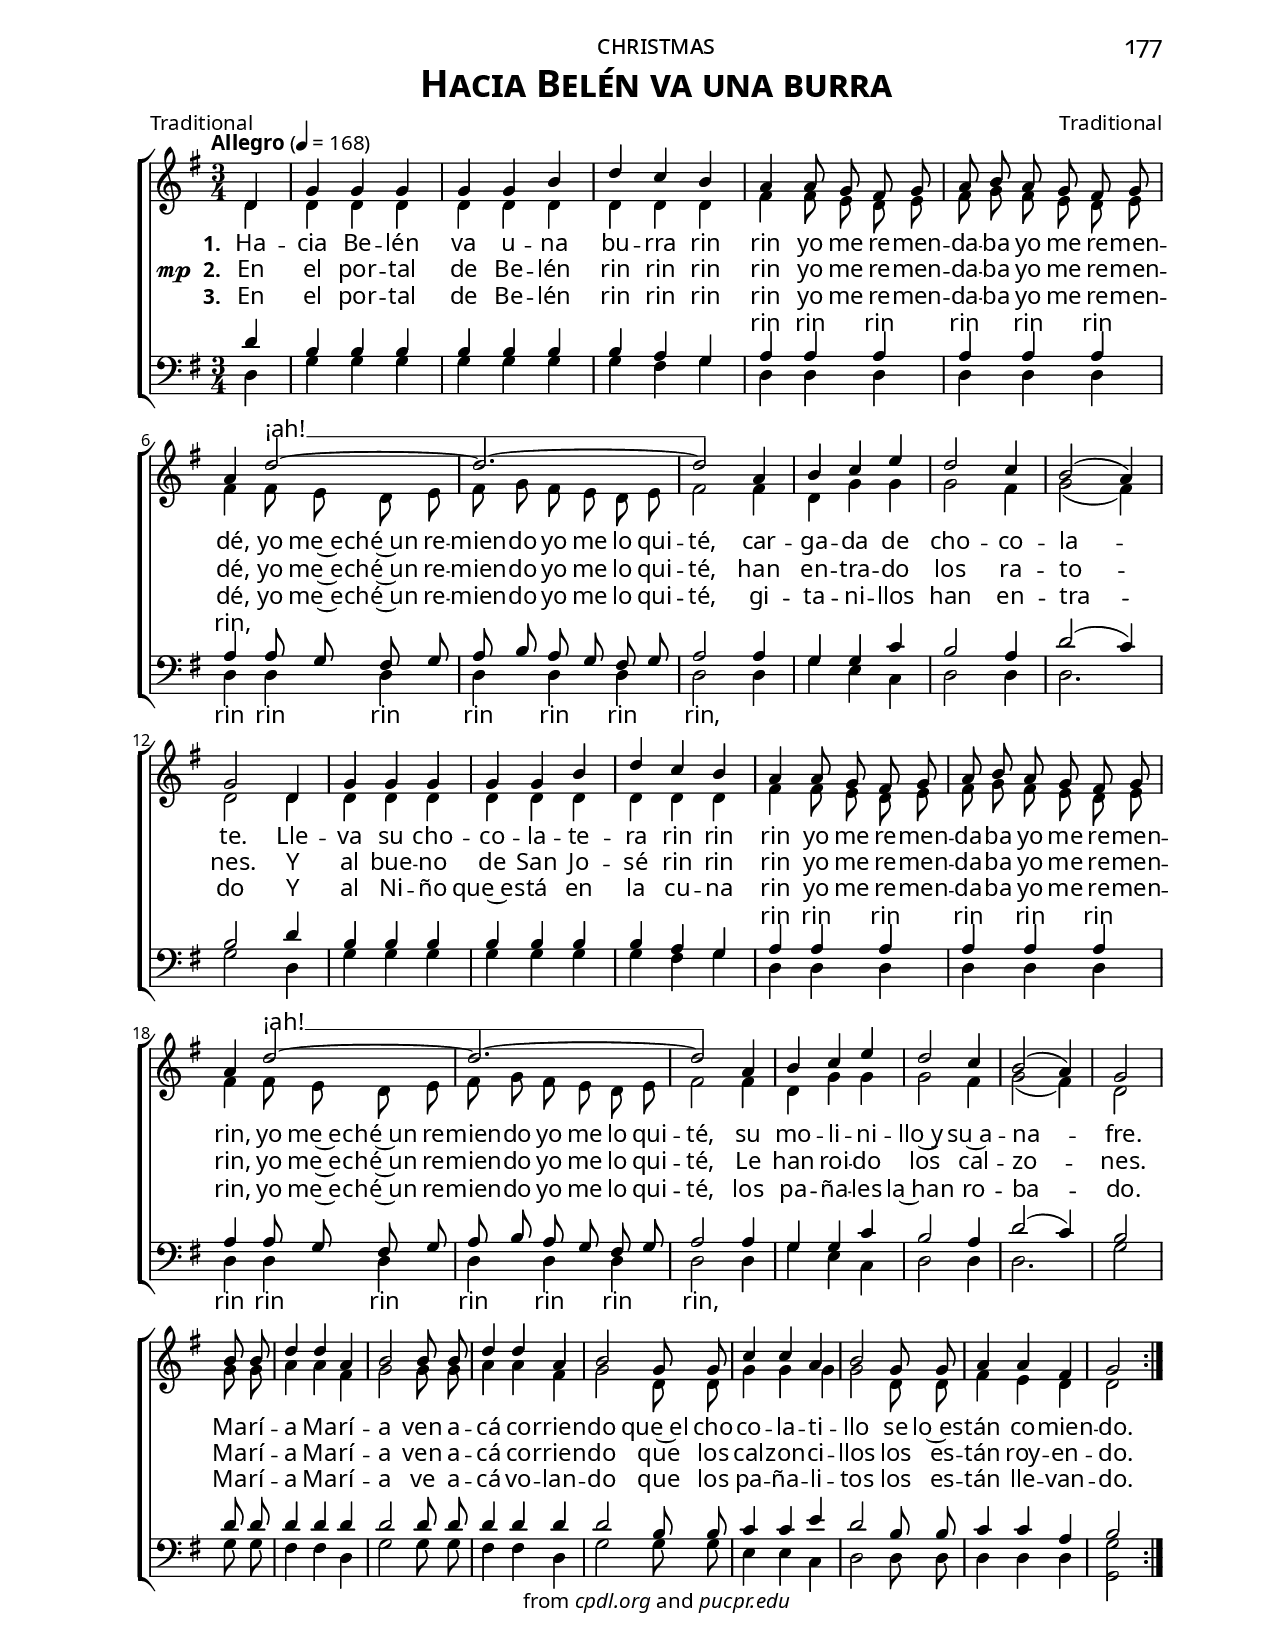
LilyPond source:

\version "2.14.2"
\include "util.ly"
\header {
  title = \markup{\override #'(font-name . "Garamond Premier Pro Semibold"){ \abs-fontsize #18 \smallCapsOldStyle"Hacia Belén va una burra"}}
  poet = \markup\oldStyleNum"Traditional"
  composer = \markup\oldStyleNum"Traditional"
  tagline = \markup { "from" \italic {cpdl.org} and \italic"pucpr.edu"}
}
\paper {
  %print-all-headers = ##t
  paper-height = 11\in
  paper-width = 8.5\in
  indent = 0\in
  %system-system-spacing = #'((basic-distance . 10) (padding . 0))
  system-system-spacing =
    #'((basic-distance . 0)
       (minimum-distance . 0)
       (padding . -10)
       (stretchability . 100))
  last-bottom-spacing =
    #'((basic-distance . 0)
       (minimum-distance . 0)
       (padding . -1)
       (stretchability . 0))
  markup-system-spacing =
    #'((basic-distance . 0)
       (minimum-distance . 0)
       (padding . -1)
       (stretchability . 0))
  ragged-last-bottom = ##f
  ragged-bottom = ##f
  two-sided = ##t
  inner-margin = 1\in
  outer-margin = 0.75\in
  top-margin = 0.26\in
  bottom-margin = 0.25\in
  first-page-number = #177
  print-first-page-number = ##t
  headerLine = \markup{\override #'(font-name . "Garamond Premier Pro") \smallCapsOldStyle"christmas"}
  oddHeaderMarkup = \markup\fill-line{
     \override #'(font-name . "Garamond Premier Pro")\abs-fontsize #12.5
     \combine 
        \fill-line{"" \on-the-fly #print-page-number-check-first
        \oldStylePageNum""
        }
        \fill-line{\headerLine}
  }
  evenHeaderMarkup = \markup {
     \override #'(font-name . "Garamond Premier Pro")\abs-fontsize #12.5
     \combine
        \on-the-fly #print-page-number-check-first
        \oldStylePageNum""
        \fill-line{\headerLine}
  }
}
#(set-global-staff-size 18) \paper{ #(define fonts (make-pango-font-tree "Garamond Premier Pro" "Garamond Premier Pro" "Garamond Premier Pro" (/ 18 20))) }
global = {
  \key g \major
  \time 3/4
  \autoBeamOff
  \override DynamicLineSpanner #'staff-padding = #0.0
  \override DynamicLineSpanner #'Y-extent = #'(-1 . 1)
}

sopMusic = \relative c' {
  \tempo "Allegro" 4 = 168
  \partial 4 d4 |
  g g g |
  g g b |
  d c b |
  a a8 g fis g |
  
  a b a g fis g |
  a4 d2~ |
  d2.~ |
  d2 a4 |
  
  %page2
  b c e |
  d2 c4 |
  b2( a4) |
  g2 d4 |
  g g g |
  
  g g b |
  d c b |
  a a8 g fis g |
  a b a g fis g |
  
  a4 d2~ |
  d2.~ |
  d2 a4 |
  b c e |
  
  %page3
  d2 c4 |
  b2( a4) |
  g2 \bar"|" \break
  
  \repeat volta 2 {
    b8 b |
    d4 d a |
    b2 b8 b |
    
    d4 d a |
    b2 g8 g |
    c4 c a |
    b2 g8 g |
    a4 a fis |
    
    g2
  }
}
sopWords = \lyricmode {
  \repeat unfold 22 {\skip1}
  ¡ah! __ ""
  \repeat unfold 29 {\skip1}
  ¡ah! __
}

altoMusic = \relative c' {
  d4 |
  d d d |
  d d d |
  d d d |
  fis fis8 e d e |
  
  fis g fis e d e |
  fis4 fis8 e d e |
  fis g fis e d e |
  fis2 fis4 |
  
  %page2
  d4 g g |
  g2 fis4 |
  g2( fis4) |
  d2 d4 |
  d4 d d |
  
  d d d |
  d d d |
  fis4 fis8 e d e |
  fis g fis e d e |
  
  fis4 fis8 e d e |
  fis g fis e d e |
  fis2 fis4 |
  d4 g g |
  
  %page3
  g2 fis4 |
  g2( fis4) |
  d2 g8 g |
  a4 a fis |
  g2 g8 g |
  
  a4 a fis |
  g2 d8 d |
  g4 g g |
  g2 d8 d |
  fis4 e d |
  
  d2
}
altoWords = \lyricmode {
  \dropLyricsV
  \set stanza = #"1. "
  Ha -- cia Be -- lén va u -- na bu -- rra rin rin
  yo me re -- men -- da -- ba yo me re -- men -- dé,
  yo me~e -- ché~un re -- mien -- do yo me lo qui -- té,
  car -- ga -- da de cho -- co -- la -- te.
  Lle -- va su cho -- co -- la -- te -- ra rin rin rin
  yo me re -- men -- da -- ba yo me re -- men -- rin,
  yo me~e -- ché~un re -- mien -- do yo me lo qui -- té,
  su mo -- li -- ni -- llo~y su~a -- na -- fre.
  
  \set associatedVoice = "sopranos"
  Ma -- rí -- a Ma -- rí -- a
  ven a -- cá co -- rrien -- do
  que~el cho -- co -- la -- ti -- llo
  se lo~es -- tán co -- mien -- do.
  
  Ma -- rí -- a Ma -- rí -- a
  ven a -- cá co -- rrien -- do
  que~el cho -- co -- la -- ti -- llo
  se lo~es -- tán co -- mien -- do.
}
altoWordsII = {
  \dropLyricsV
  \set stanza = \markup{\dynamic"mp " "2. "}
  \lyricmode {
  %\markup\italic
    En el por -- tal de Be -- lén rin rin rin rin
    yo me re -- men -- da -- ba yo me re -- men -- dé,
    yo me~e -- ché~un re -- mien -- do yo me lo qui -- té,
    han en -- tra -- do los ra -- to -- nes.
    Y al bue -- no de San Jo -- sé rin rin rin
    yo me re -- men -- da -- ba yo me re -- men -- rin,
    yo me~e -- ché~un re -- mien -- do yo me lo qui -- té,
    Le han roi -- do los cal -- zo -- nes.
    
    \set associatedVoice = "sopranos"
    Ma -- rí -- a Ma -- rí -- a
    ven a -- cá co -- rrien -- do
    que los cal -- zon -- ci -- llos
    los es -- tán roy -- en -- do.
    
    Ma -- rí -- a Ma -- rí -- a
    ven a -- cá co -- rrien -- do
    que los cal -- zon -- ci -- llos
    los es -- tán roy -- en -- do. 
  }
}
altoWordsIII = \lyricmode {
  \dropLyricsV
  \set stanza = #"3. "
  En el por -- tal de Be -- lén rin rin rin rin
  yo me re -- men -- da -- ba yo me re -- men -- dé,
  yo me~e -- ché~un re -- mien -- do yo me lo qui -- té,
  gi -- ta -- ni -- llos han en -- tra -- do
  Y al Ni -- ño que~es -- tá en la cu -- na rin
  yo me re -- men -- da -- ba yo me re -- men -- rin,
  yo me~e -- ché~un re -- mien -- do yo me lo qui -- té,
  los pa -- ña -- les la~han ro -- ba -- do.
  
  \set associatedVoice = "sopranos"
  Ma -- rí -- a Ma -- rí -- a
  ve a -- cá vo -- lan -- do que
  los pa -- ña -- li -- tos los es -- tán lle -- van -- do.
  
  Ma -- rí -- a Ma -- rí -- a
  ve a -- cá vo -- lan -- do que
  los pa -- ña -- li -- tos los es -- tán lle -- van -- do.
}
altoWordsIV = \lyricmode {
  \set stanza = #"4. "
  \set ignoreMelismata = ##t
}
altoWordsV = \lyricmode {
  \set stanza = #"5. "
  \set ignoreMelismata = ##t
}
altoWordsVI = \lyricmode {
  \set stanza = #"6. "
  \set ignoreMelismata = ##t
}
tenorMusic = \relative c' {
  d4 |
  b b b |
  b b b |
  b a g |
  a a a |
  
  a a a |
  a a8 g fis g |
  a b a g fis g |
  a2 a4 |
  
  %page2
  g g c |
  b2 a 4 |
  d2( c4) |
  b2 d4 |
  b b b |
  
  b b b |
  b a g |
  a a a |
  a a a |
  
  a a8 g fis g |
  a b a g fis g |
  a2 a4 |
  g g c |
  
  %page3
  b2 a4 |
  d2( c4) |
  b2 d8 d |
  d4 d d |
  d2 d8 d |
  
  d4 d d |
  d2 b8 b |
  c4 c e |
  d2 b8 b |
  c4 c a |
  
  b2
}
tenorWords = \lyricmode {
  \repeat unfold 10 {\skip1}
  rin rin rin rin rin rin rin,
  \repeat unfold 29 {\skip1}
  rin rin rin rin rin rin 
  
}

bassMusic = \relative c {
  d4 |
  g g g |
  g g g |
  g fis g |
  d d d |
  
  d d d |
  d d d |
  d d d |
  d2 d4 |
  
  %page2
  g e c |
  d2 d4 |
  d2. |
  g2 d4 |
  g g g |
  
  g g g |
  g fis g |
  d d d |
  d d d |
  
  d d d |
  d d d |
  d2 d4 |
  g e c |
  
  %page3
  d2 d4 d2. |
  g2 g8 g |
  fis4 fis d |
  g2 g8 g |
  
  fis4 fis d |
  g2 g8 g |
  e4 e c |
  d2 d8 d |
  d4 d d |
  
  <g g,>2
}
bassWords = \lyricmode {
  \repeat unfold 16 {\skip1}
  rin rin rin
  rin rin rin
  rin,
  
  \repeat unfold 24 {\skip1}
  rin rin rin
  rin rin rin
  rin,
}

pianoRH = \relative c' {
  
}
pianoLH = \relative c' {
  
}

\score {
  <<
   \new ChoirStaff <<
    \new Staff = women <<
      \new Voice = "sopranos" { \voiceOne << \global \sopMusic >> }
      \new Voice = "altos" { \voiceTwo << \global \altoMusic >> }
    >>
    \new Lyrics \with { alignAboveContext = #"women" \override VerticalAxisGroup #'nonstaff-relatedstaff-spacing = #'((basic-distance . 1))} \lyricsto "sopranos" \sopWords
    \new Lyrics = "altosVI"  \with { alignBelowContext = #"women" } \lyricsto "altos" \altoWordsVI
    \new Lyrics = "altosV"  \with { alignBelowContext = #"women" } \lyricsto "altos" \altoWordsV
    \new Lyrics = "altosIV"  \with { alignBelowContext = #"women" } \lyricsto "altos" \altoWordsIV
    \new Lyrics = "altosIII"  \with { alignBelowContext = #"women" } \lyricsto "altos" \altoWordsIII
    \new Lyrics = "altosII"  \with { alignBelowContext = #"women" } \lyricsto "altos" \altoWordsII
    \new Lyrics = "altos"  \with { alignBelowContext = #"women" \override VerticalAxisGroup #'nonstaff-relatedstaff-spacing = #'((padding . 0))} \lyricsto "altos" \altoWords
   \new Staff = men <<
      \clef bass
      \new Voice = "tenors" { \voiceOne << \global \tenorMusic >> }
      \new Voice = "basses" { \voiceTwo << \global \bassMusic >> }
    >>
    \new Lyrics \with { alignAboveContext = #"men" \override VerticalAxisGroup #'nonstaff-relatedstaff-spacing = #'((basic-distance . 1)) } \lyricsto "tenors" \tenorWords
    \new Lyrics \with { alignBelowContext = #"men"  \override VerticalAxisGroup #'nonstaff-relatedstaff-spacing = #'((basic-distance . 1))} \lyricsto "basses" \bassWords
  >>
%    \new PianoStaff << \new Staff { \new Voice { \pianoRH } } \new Staff { \clef "bass" \pianoLH } >>
  >>
  \layout {
  \context {
    \Lyrics
    \override LyricText #'font-size = #1.3
  }
    \context {
      \Score
      %\override SpacingSpanner #'base-shortest-duration = #(ly:make-moment 1 4)
      %\override SpacingSpanner #'common-shortest-duration = #(ly:make-moment 1 2)
    }
    \context {
      % Remove all empty staves
      % \Staff \RemoveEmptyStaves \override VerticalAxisGroup #'remove-first = ##t
    }
    \context {
      \Lyrics
      \override LyricText #'X-offset = #center-on-word
    }
  }
}

